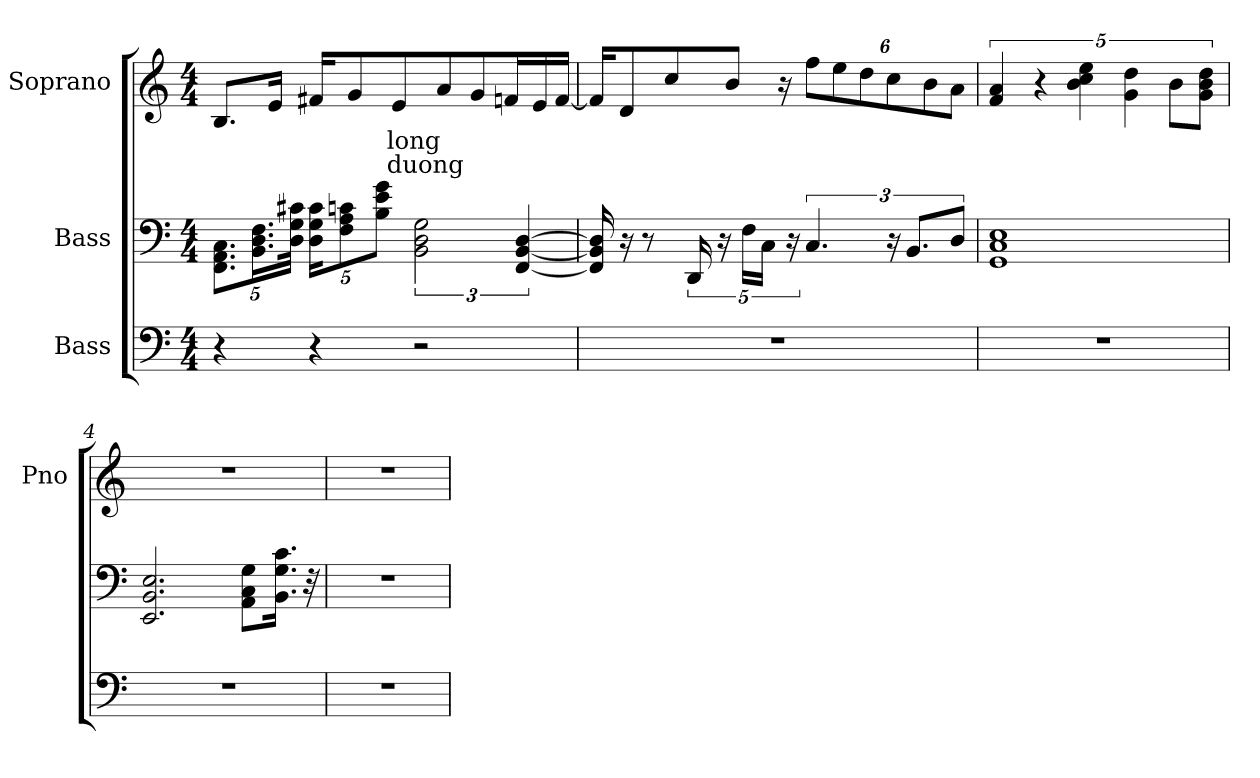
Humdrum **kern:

**kern	**kern	**kern	**text	**text
*part3	*part2	*part1	*part1	*part1
*staff3	*staff2	*staff1	*staff1	*staff1
*I"Bass	*I"Bass	*I"Soprano	*	*
*	*	*I'Pno	*	*
*clefF4	*clefF4	*clefG2	*	*
*k[]	*k[]	*k[]	*	*
*M4/4	*M4/4	*M4/4	*	*
*	*Xbrackettup	*	*	*
=1	=1	=1	=1	=1
4r	10.FF\ 10.AA\ 10.C\L	8.Bi/L	.	.
.	20.BB\ 20.D\ 20.F\L	.	.	.
.	.	16ej/Jk	.	.
.	40D\ 40G\ 40c#X\JJk	.	.	.
4r	20D\ 20G\ 20c#\KL	16f#X/KL	.	.
.	10F\ 10A\ 10cn\	.	.	.
.	.	8g/	.	.
.	10B\ 10e\ 10g\J	.	.	.
!	!	!	!LO:LY:b	!LO:LY:b
.	.	8e/	long	duong
*	*brackettup	*	*	*
2r	3BB\ 3D\ 3G\	.	.	.
.	.	8a/	.	.
.	.	8g/	.	.
.	.	16fn/L	.	.
.	[6FF/ [6BB/ [6D/	.	.	.
.	.	16e/	.	.
.	.	[16f/JJ	.	.
=2	=2	=2	=2	=2
1r	16FF/] 16BB/] 16D/]	16f/KL]	.	.
.	16r	8d/	.	.
.	8r	.	.	.
.	.	8cc/	.	.
.	20DD/	.	.	.
.	20r	.	.	.
.	.	8b/J	.	.
.	20F\LL	.	.	.
.	20C\JJ	.	.	.
.	.	16r	.	.
.	20r	.	.	.
*	*	*Xbrackettup	*	*
.	6.C/	12ff\L	.	.
.	.	12ee\	.	.
.	.	12dd\	.	.
.	24r	12cc\	.	.
.	12.BB/L	.	.	.
.	.	12b\	.	.
.	12D/J	12a\J	.	.
=3	=3	=3	=3	=3
*	*	*brackettup	*	*
1r	1GG 1C 1E	5f/ 5a/	.	.
.	.	5r	.	.
.	.	5b\ 5cc\ 5ee\	.	.
.	.	5g\ 5dd\	.	.
.	.	10b\L	.	.
.	.	10g\ 10b\ 10dd\J	.	.
=4	=4	=4	=4	=4
1r	2.EE/ 2.BB/ 2.E/	1r	.	.
.	8AA\ 8C\ 8G\L	.	.	.
.	16.BB\ 16.G\ 16.c\Jk	.	.	.
.	32r	.	.	.
=5	=5	=5	=5	=5
1r	1r	1r	.	.
=	=	=	=	=
*-	*-	*-	*-	*-
